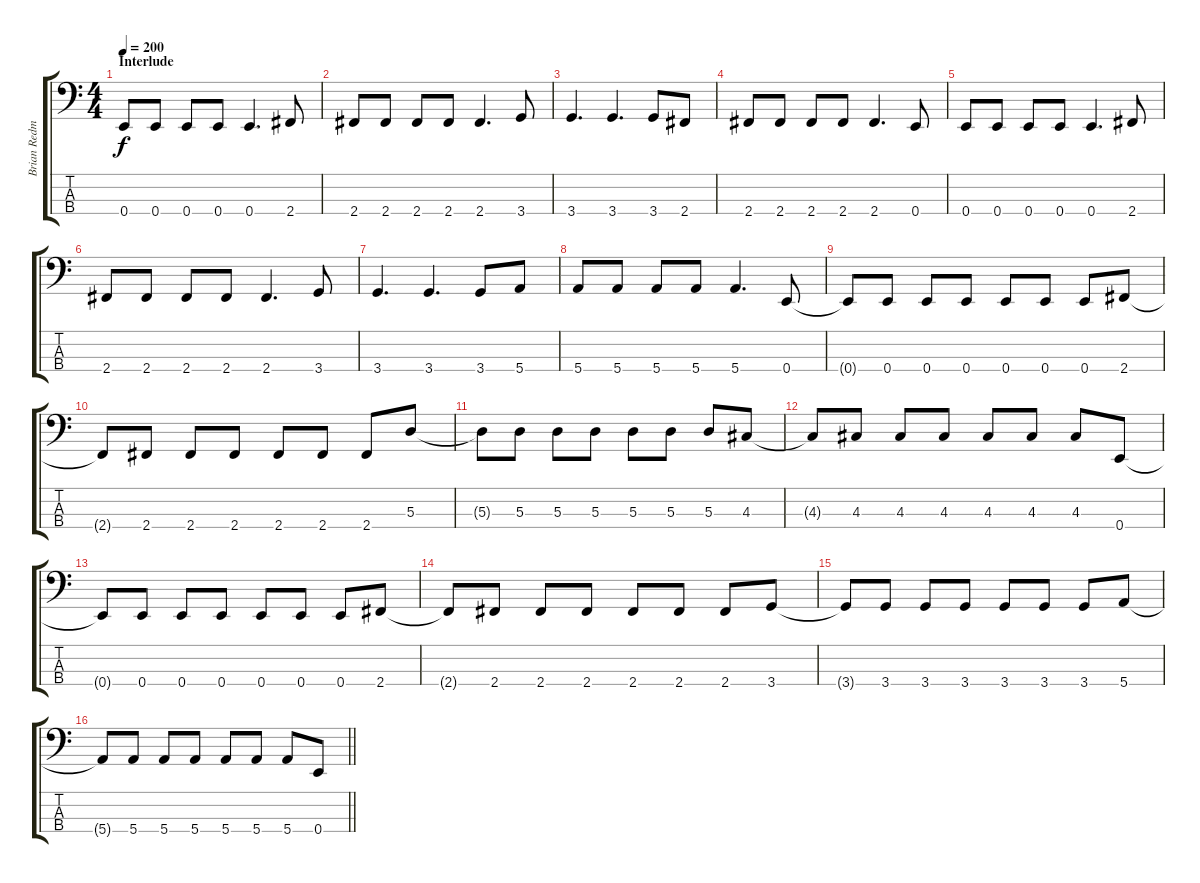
\track ("Brian Redman" "Brian Redm") {instrument electricbassfinger}
\staff {score tabs}
\tuning (G2 D2 A1 E1) {hide}
\ts (4 4)
\section ("" "Interlude")
\tempo 200
\clef f4
\ks c
0.4.8{dy f} 0.4.8 0.4.8 0.4.8 0.4.4{d} 2.4.8 |
2.4.8 2.4.8 2.4.8 2.4.8 2.4.4{d} 3.4.8 |
3.4.4{d} 3.4.4{d} 3.4.8 2.4.8 |
2.4.8 2.4.8 2.4.8 2.4.8 2.4.4{d} 0.4.8 |
0.4.8 0.4.8 0.4.8 0.4.8 0.4.4{d} 2.4.8 |
2.4.8 2.4.8 2.4.8 2.4.8 2.4.4{d} 3.4.8 |
3.4.4{d} 3.4.4{d} 3.4.8 5.4.8 |
5.4.8 5.4.8 5.4.8 5.4.8 5.4.4{d} 0.4.8 |
0.4{t}.8 0.4.8 0.4.8 0.4.8 0.4.8 0.4.8 0.4.8 2.4.8 |
2.4{t}.8 2.4.8 2.4.8 2.4.8 2.4.8 2.4.8 2.4.8 5.3.8 |
5.3{t}.8 5.3.8 5.3.8 5.3.8 5.3.8 5.3.8 5.3.8 4.3.8 |
4.3{t}.8 4.3.8 4.3.8 4.3.8 4.3.8 4.3.8 4.3.8 0.4.8 |
0.4{t}.8 0.4.8 0.4.8 0.4.8 0.4.8 0.4.8 0.4.8 2.4.8 |
2.4{t}.8 2.4.8 2.4.8 2.4.8 2.4.8 2.4.8 2.4.8 3.4.8 |
3.4{t}.8 3.4.8 3.4.8 3.4.8 3.4.8 3.4.8 3.4.8 5.4.8 |
\barLineRight lightlight
5.4{t}.8 5.4.8 5.4.8 5.4.8 5.4.8 5.4.8 5.4.8 0.4.8
